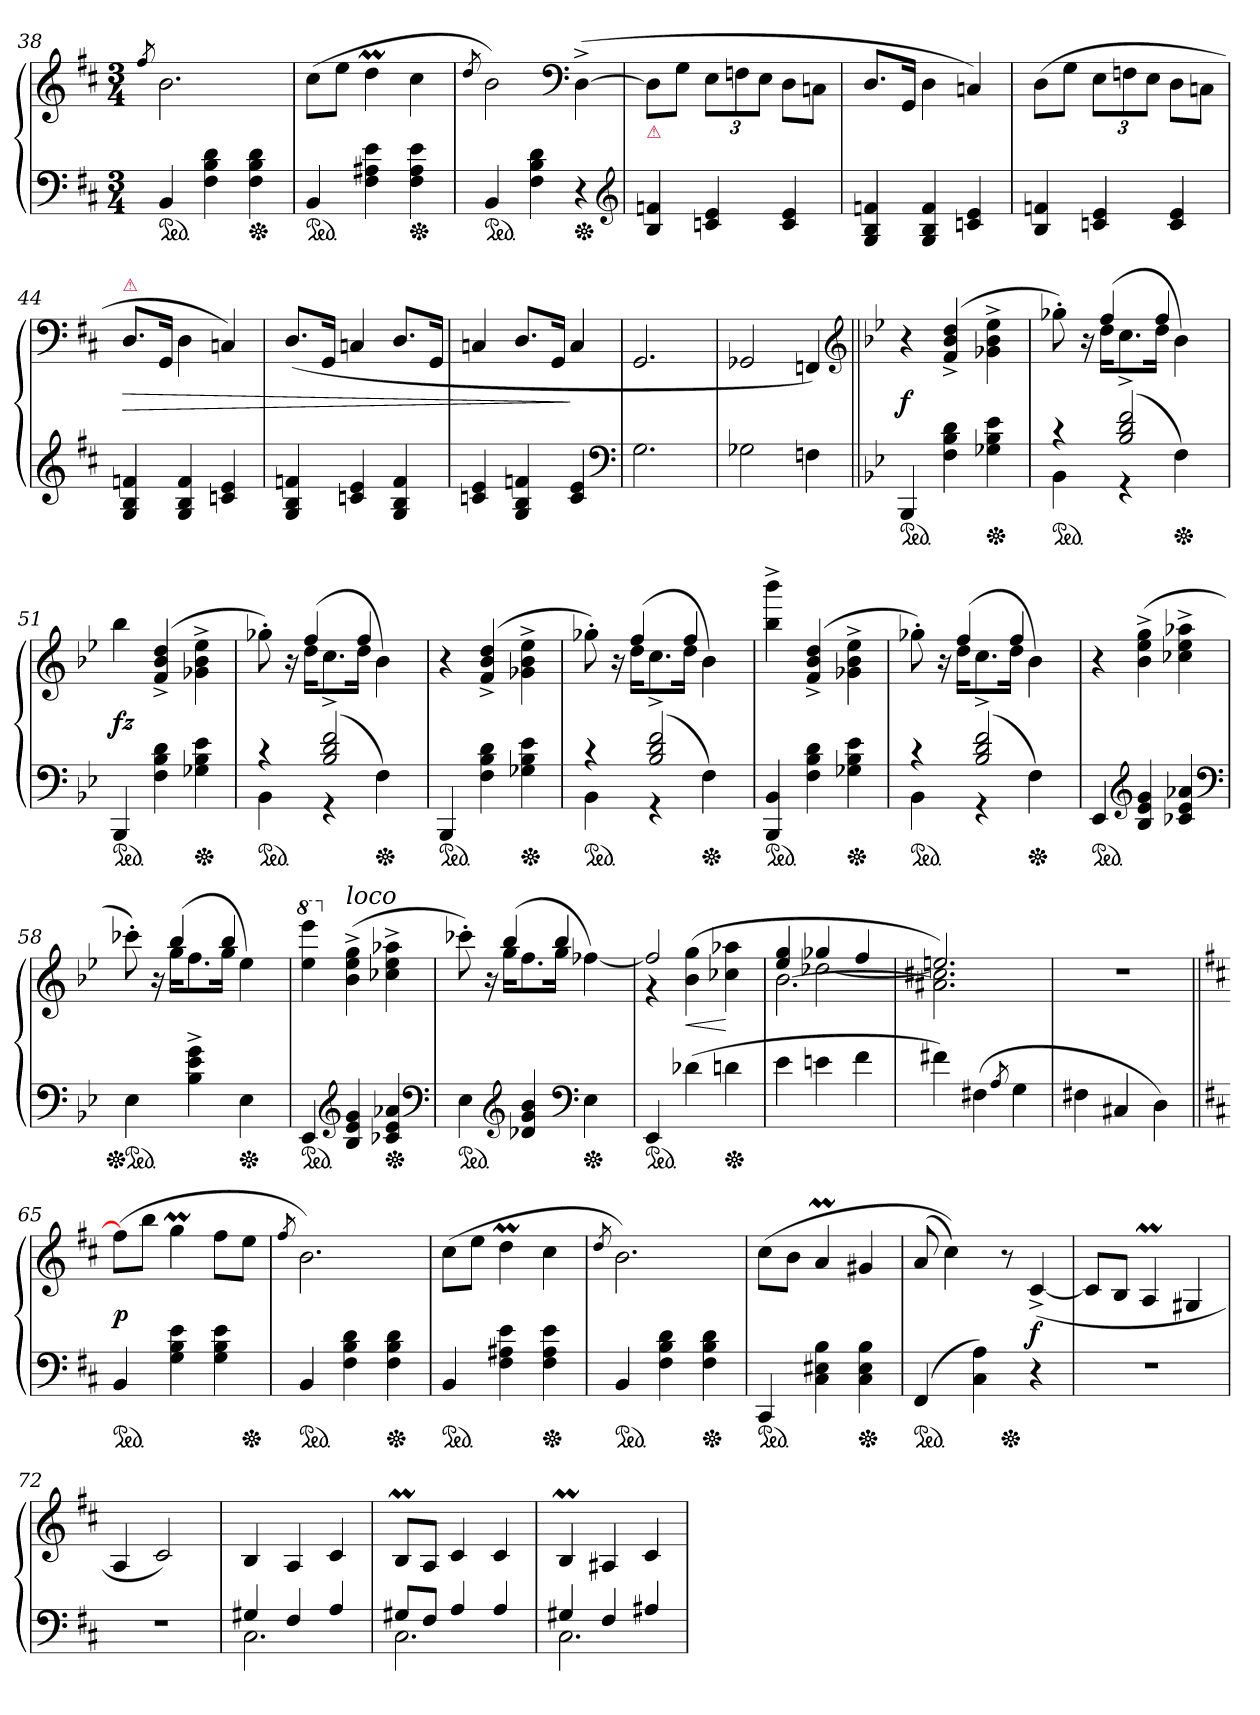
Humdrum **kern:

**kern	**kern	**dynam
*part1	*part1	*part1
*staff2	*staff1	*staff1/2
*clefF4	*clefG2	*
*k[f#c#]	*k[f#c#]	*
*b:	*b:	*
*M3/4	*M3/4	*
=38	=38	=38
.	8qff#/	.
*ped	*	*
4BB	2.b	.
4F# 4B 4d	.	.
*Xped	*	*
4F# 4B 4d	.	.
=39	=39	=39
*ped	*	*
4BB	(8cc#L	.
.	8eeJ	.
4F# 4A#X 4e	4ddM	.
*Xped	*	*
4F# 4A# 4e	4cc#	.
=40	=40	=40
.	8qdd/	.
*ped	*	*
4BB	2b)	.
4F# 4B 4d	.	.
*	*clefF4	*
*Xped	*	*
4r	([4D^<	.
*clefG2	*	*
=41	=41	=41
!	!LO:TX:b:i:color=crimson:t=⚠	!
4B 4fn	8DL]	.
.	8GJ	.
4cn 4e	12EL	.
.	12Fn	.
.	12EJ	.
4c 4e	8D\L	.
.	8Cn\J	.
=42	=42	=42
4G 4B 4fn	8.DL	.
.	16GGJk	.
4G 4B 4f	4D	.
4cn 4e	4Cn)	.
=43	=43	=43
4B 4fn	(8DL	.
.	8GJ	.
4cn 4e	12EL	.
.	12Fn	.
.	12EJ	.
4c 4e	8D\L	.
.	8Cn\J	.
=44	=44	=44
!	!LO:TX:a:color=crimson:t=⚠	!
!	!	!LO:HP:b
4G 4B 4fn	8.DL	>
.	16GGJk	.
4G 4B 4f	4D	.
4cn 4e	4Cn)	.
=45	=45	=45
4G 4B 4fn	(<8.DL	.
.	16GGJk	.
4cn 4e	4Cn	.
4G 4B 4f	8.DL	.
.	16GGJk	.
=46	=46	=46
4cn 4e	4Cn	.
4G 4B 4fn	8.DL	.
.	16GGJk	.
4c 4e	4C	]
*clefF4	*	*
=47	=47	=47
2.G	2.GG	.
=48	=48	=48
2G-X	2GG-X	.
4Fn	4FFn)	.
*	*clefG2	*
=49||	=49||	=49||
*k[b-e-]	*k[b-e-]	*
*ped	*	*
4BBB-	4r	f
4F 4B- 4d	(>4f^</ 4b-^</ 4dd^</	.
*Xped	*	*
4G-X 4B- 4e-	4g-X^< 4b-^< 4ee-^<	.
=50	=50	=50
*^	*^	*
*ped	*	*	*	*
4r	4BB-\	8gg-X')	8ryy	.
.	.	16ryy	16r	.
.	.	(4ff	16ddKL	.
(2B-^ 2d^ 2f^	4r	.	8.cc	.
.	.	4ff	16ddJk	.
*Xped	*	*	*	*
.	4F)	.	4b-)	.
.	.	16ryy	.	.
*v	*v	*	*	*
*	*v	*v	*
=51	=51	=51
*ped	*	*
4BBB-	4bb-	fz
4F 4B- 4d	(>4f^/ 4b-^/ 4dd^/	.
*Xped	*	*
4G-X 4B- 4e-	4g-X^< 4b-^< 4ee-^<	.
=52	=52	=52
*^	*^	*
*ped	*	*	*	*
4r	4BB-\	8gg-X')	8ryy	.
.	.	16ryy	16r	.
.	.	(4ff	16ddKL	.
(2B-^ 2d^ 2f^	4r	.	8.cc	.
.	.	4ff	16ddJk	.
*Xped	*	*	*	*
.	4F)	.	4b-)	.
.	.	16ryy	.	.
*v	*v	*	*	*
*	*v	*v	*
=53	=53	=53
*ped	*	*
4BBB-	4r	.
4F 4B- 4d	(4f^</ 4b-^</ 4dd^</	.
*Xped	*	*
4G-X 4B- 4e-	4g-X^< 4b-^< 4ee-^<	.
=54	=54	=54
*^	*^	*
*ped	*	*	*	*
4r	4BB-	8gg-X')	8ryy	.
.	.	16ryy	16r	.
.	.	(4ff	16ddKL	.
(2B-^ 2d^ 2f^	4r	.	8.cc	.
.	.	4ff	16ddJk	.
*Xped	*	*	*	*
.	4F)	.	4b-)	.
.	.	16ryy	.	.
*v	*v	*	*	*
*	*v	*v	*
=55	=55	=55
*ped	*	*
4BBB- 4BB-	4bb-^< 4bbb-^<	.
4F 4B- 4d	(>4f^< 4b-^< 4dd^<	.
*Xped	*	*
4G-X 4B- 4e-	4g-X^< 4b-^< 4ee-^<	.
=56	=56	=56
*^	*^	*
*ped	*	*	*	*
4r	4BB-	8gg-X')	8ryy	.
.	.	16ryy	16r	.
.	.	(4ff	16ddKL	.
(2B-^ 2d^ 2f^	4r	.	8.cc	.
.	.	4ff	16ddJk	.
*Xped	*	*	*	*
.	4F)	.	4b-)	.
.	.	16ryy	.	.
*v	*v	*	*	*
*	*v	*v	*
=57	=57	=57
*ped	*	*
4EE-	4r	.
*clefG2	*	*
4B- 4e- 4g	(4b-^< 4ee-^< 4gg^<	.
4c-X 4e- 4a-X	4cc-X^< 4ee-^< 4aa-X^<	.
*clefF4	*	*
=58	=58	=58
*	*^	*
*Xped	*	*	*
*ped	*	*	*
4E-	8ccc-X')	8ryy	.
.	16ryy	16r	.
.	(4bb-	16ggKL	.
4B-^ 4e-^ 4g^	.	8.ff	.
.	4bb-	16ggJk	.
*Xped	*	*	*
4E-	.	4ee-)	.
.	16ryy	.	.
*	*v	*v	*
=59	=59	=59
*	*8va	*
*ped	*	*
4EE-	4eee- 4eeee-	.
*clefG2	*	*
*	*X8va	*
!	!LO:TX:a:i:t=loco	!
4B- 4e- 4g	(4b-^< 4ee-^< 4gg^<	.
*Xped	*	*
4c-X 4e- 4a-X	4cc-X^< 4ee-^< 4aa-X^<	.
*clefF4	*	*
=60	=60	=60
*	*^	*
*ped	*	*	*
4E-	8ccc-X')	8ryy	.
.	16ryy	16r	.
.	(4bb-	16ggKL	.
*clefG2	*	*	*
4d-X 4g 4b-	.	8.ff	.
.	4bb-	16ggJk	.
*clefF4	*	*	*
*Xped	*	*	*
4E-	.	[4ff-X)	.
.	16ryy	.	.
=61	=61	=61	=61
*ped	*	*	*
4EE-	2ff-]	4r	.
(4d-X	.	(>4b- 4gg	<
*Xped	*	*	*
4dn	4ryy	4cc-X 4aa-X	[
=62	=62	=62	=62
*	*	*^	*
4e-	4ryy	4ee-/ 4gg/	[2.b-\	.
4en	4gg-X	[2dd-X	.	.
4f	4ff	.	.	.
*	*	*v	*v	*
=63	=63	=63	=63
4f#X)	2.een)	2.a#X] 2.cc#X]	.
(4F#X	.	.	.
8qA/	.	.	.
4G	.	.	.
*	*v	*v	*
=64	=64	=64
4F#X	2.r	.
4C#X	.	.
4D)	.	.
=65||	=65||	=65||
*k[f#c#]	*k[f#c#]	*
*ped	*	*
4BB	(8ff#L]	p
.	8bbJ	.
4G 4B 4e	4ggM	.
4G 4B 4e	8ff#L	.
*Xped	*	*
.	8eeJ	.
=66	=66	=66
.	8qff#/	.
*ped	*	*
4BB	2.b)	.
4F# 4B 4d	.	.
*Xped	*	*
4F# 4B 4d	.	.
=67	=67	=67
*ped	*	*
4BB	(8cc#L	.
.	8eeJ	.
4F# 4A#X 4e	4ddM	.
*Xped	*	*
4F# 4A# 4e	4cc#	.
=68	=68	=68
.	8qdd/	.
*ped	*	*
4BB	2.b)	.
4F# 4B 4d	.	.
*Xped	*	*
4F# 4B 4d	.	.
=69	=69	=69
*ped	*	*
4CC#	(8cc#L	.
.	8bJ	.
4C# 4E#X 4B	4aM	.
*Xped	*	*
4C# 4E# 4B	4g#X	.
=70	=70	=70
*ped	*	*
(4FF#	(8a	.
.	4cc#))	.
4C# 4A)	.	.
*Xped	*	*
.	8r	.
4r	([4c#^>	f
=71	=71	=71
2.r	8c#L]	.
.	8BJ	.
.	4AM	.
.	4G#X	.
=72	=72	=72
2.r	4A	.
.	2c#)	.
=73	=73	=73
*^	*	*
4G#X	2.C#	4B	.
4F#	.	4A	.
4A	.	4c#	.
=74	=74	=74	=74
8G#XL	2.C#	8BML	.
8F#J	.	8AJ	.
4A	.	4c#	.
4A	.	4c#	.
=75	=75	=75	=75
4G#X	2.C#	4BM	.
4F#	.	4A#X	.
4A#X	.	4c#	.
*v	*v	*	*
=	=	=
*-	*-	*-
